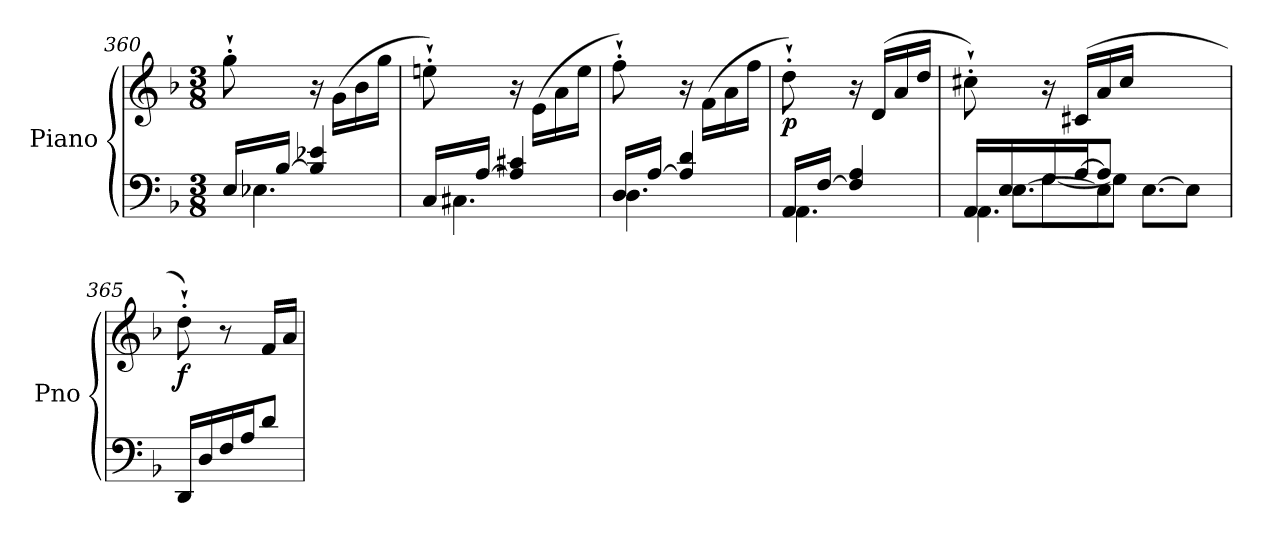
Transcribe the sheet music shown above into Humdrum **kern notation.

**kern	**kern	**dynam
*part1	*part1	*part1
*staff2	*staff1	*staff1/2
*I"Piano	*	*
*I'Pno	*	*
!!LO:PB:g=z
*clefF4	*clefG2	*
*k[b-]	*k[b-]	*
*M3/8	*M3/8	*
=360	=360	=360
*^	*	*
16E/LL	4.E-X\	8gg'`\	.
[16B-/JJ	.	.	.
4B-/] 4e-X/	.	16r	.
.	.	(>16g\LL	.
.	.	16b-\	.
.	.	16gg\JJ	.
=361	=361	=361	=361
!	!	!	!LO:DY:b
16C/LL	4.C#X\	8een'`\)	other-dynamics
[16A/JJ	.	.	.
4A/] 4c#X/	.	16r	.
.	.	(>16e\LL	.
.	.	16a\	.
.	.	16ee\JJ	.
=362	=362	=362	=362
16D/LL	4.D\	8ff'`\)	.
[16A/JJ	.	.	.
4A/] 4d/	.	16r	.
.	.	(>16f\LL	.
.	.	16a\	.
.	.	16ff\JJ	.
=363	=363	=363	=363
!	!	!	!LO:DY:b
16AA/LL	4.AA\	8dd'`\)	p
[16F/JJ	.	.	.
4F/] 4A/	.	16r	.
!	!	!	!LO:DY:b
.	.	(>16d/LL	other-dynamics
.	.	16a/	.
.	.	16dd/JJ	.
!!LO:LB:g=z
=364	=364	=364	=364
*^	*^	*	*
16AA/LL	4.AA\	16ryy	8ryy	8cc#X'`\)	.
16E/	.	[8.E\L	.	.	.
16G/	.	.	[8G\L	16r	.
[16A/J	.	.	.	(>16c#X/LL	.
8A/J]	.	8E\J]	8G\J]	16a/	.
.	.	.	.	16cc#/JJ	.
4ryy	[8.E\L	4ryy	4ryy	4ryy	.
.	8E\J]	.	.	.	.
16ryy	.	16ryy	16ryy	16ryy	.
!!LO:LB:g=z
=365	=365	=365	=365	=365	=365
!	!	!	!	!	!LO:DY:b
*v	*v	*v	*v	*	*
16DD/LL	8dd'`\)	f
16D/	.	.
16F/	8r	.
16A/J	.	.
8d/J	16f/LL	.
.	16a/JJ	.
=	=	=
*-	*-	*-
